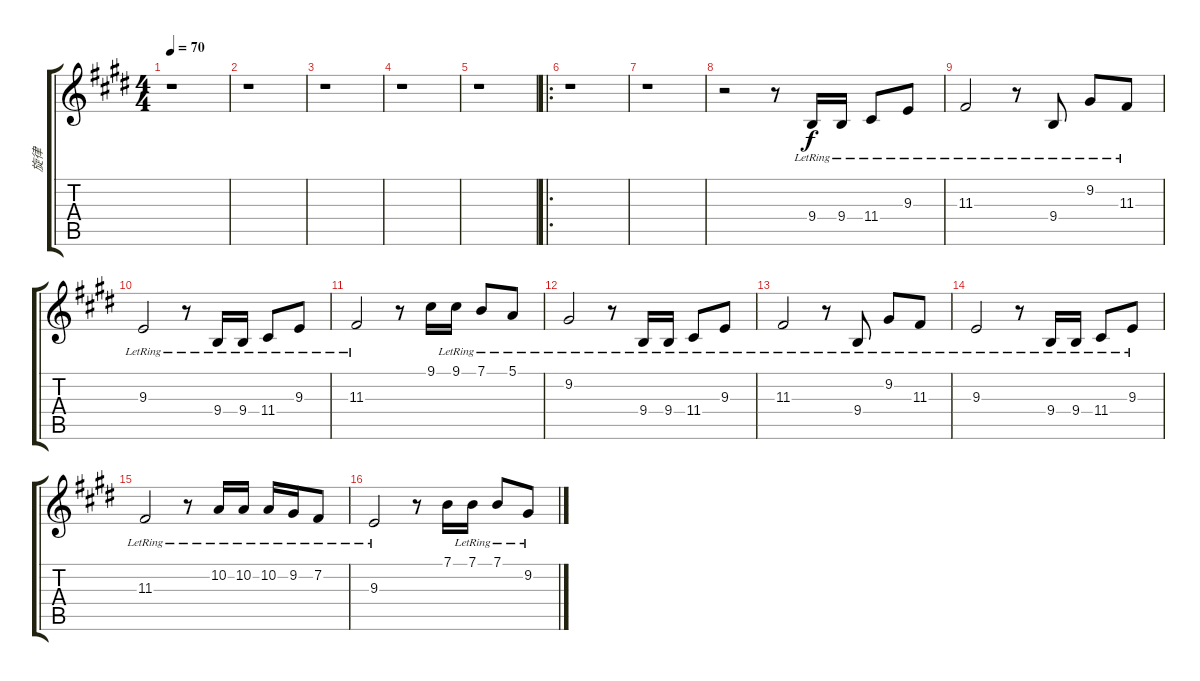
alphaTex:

\track ("旋律" "旋律") {instrument acousticgrandpiano}
\staff {score tabs}
\tuning (E4 B3 G3 D3 A2 E2) {hide}
\ts (4 4)
\tempo 70
\clef g2
\ks e
r.1{dy f instrument acousticgrandpiano} |
r.1 |
r.1 |
r.1 |
r.1 |
\ro
r.1 |
r.1 |
r.2 r.8 9.4{lr}.16 9.4{lr}.16 11.4{lr}.8 9.3{lr}.8 |
11.3{lr}.2 r.8 9.4{lr}.8 9.2{lr}.8 11.3{lr}.8 |
9.3{lr}.2 r.8 9.4{lr}.16 9.4{lr}.16 11.4{lr}.8 9.3{lr}.8 |
11.3{lr}.2 r.8 9.1.16 9.1{lr}.16 7.1{lr}.8 5.1{lr}.8 |
9.2{lr}.2 r.8 9.4{lr}.16 9.4{lr}.16 11.4{lr}.8 9.3{lr}.8 |
11.3{lr}.2 r.8 9.4{lr}.8 9.2{lr}.8 11.3{lr}.8 |
9.3{lr}.2 r.8 9.4{lr}.16 9.4{lr}.16 11.4{lr}.8 9.3{lr}.8 |
11.3{lr}.2 r.8 10.2{lr}.16 10.2{lr}.16 10.2{lr}.16 9.2{lr}.16 7.2{lr}.8 |
9.3{lr}.2 r.8 7.1.16 7.1{lr}.16 7.1{lr}.8 9.2{lr}.8
